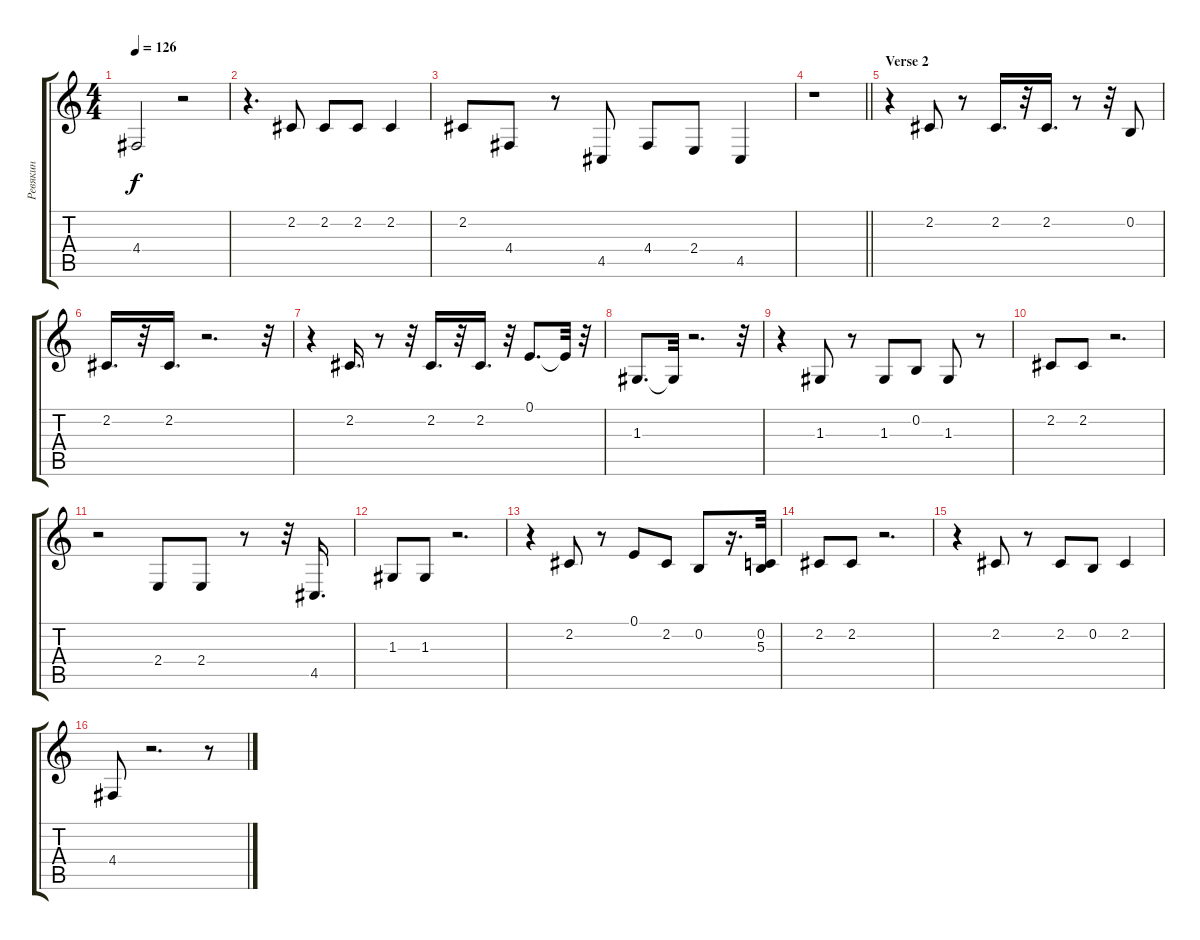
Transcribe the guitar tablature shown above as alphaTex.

\track ("Ревякин" "Ревякин") {instrument altosax}
\staff {score tabs}
\tuning (E4 B3 G3 D3 A2 E2) {hide}
\ts (4 4)
\tempo 126
\clef g2
\ks c
4.4{t}.2{dy f} r.2 |
r.4{d} 2.2.8 2.2.8 2.2.8 2.2.4 |
2.2.8 4.4.8 r.8 4.5.8 4.4.8 2.4.8 4.5.4 |
\barLineRight lightlight
r.1 |
\section ("" "Verse 2")
r.4 2.2.8 r.8 2.2.16{d} r.32 2.2.16{d} r.8 r.32 0.2.8 |
2.2.16{d} r.32 2.2.16{d} r.2{d} r.32 |
r.4 2.2.16{d} r.8 r.32 2.2.16{d} r.32 2.2.16{d} r.32 0.1.8{d} 0.1{t}.32 r.32 |
1.3.8{d} 1.3{t}.32 r.2{d} r.32 |
r.4 1.3.8 r.8 1.3.8 0.2.8 1.3.8 r.8 |
2.2.8 2.2.8 r.2{d} |
r.2 2.4.8 2.4.8 r.8 r.32 4.5.16{d} |
1.3.8 1.3.8 r.2{d} |
r.4 2.2.8 r.8 0.1.8 2.2.8 0.2.8 r.16{d} (0.2 5.3).32 |
2.2.8 2.2.8 r.2{d} |
r.4 2.2.8 r.8 2.2.8 0.2.8 2.2.4 |
4.4.8 r.2{d} r.8
